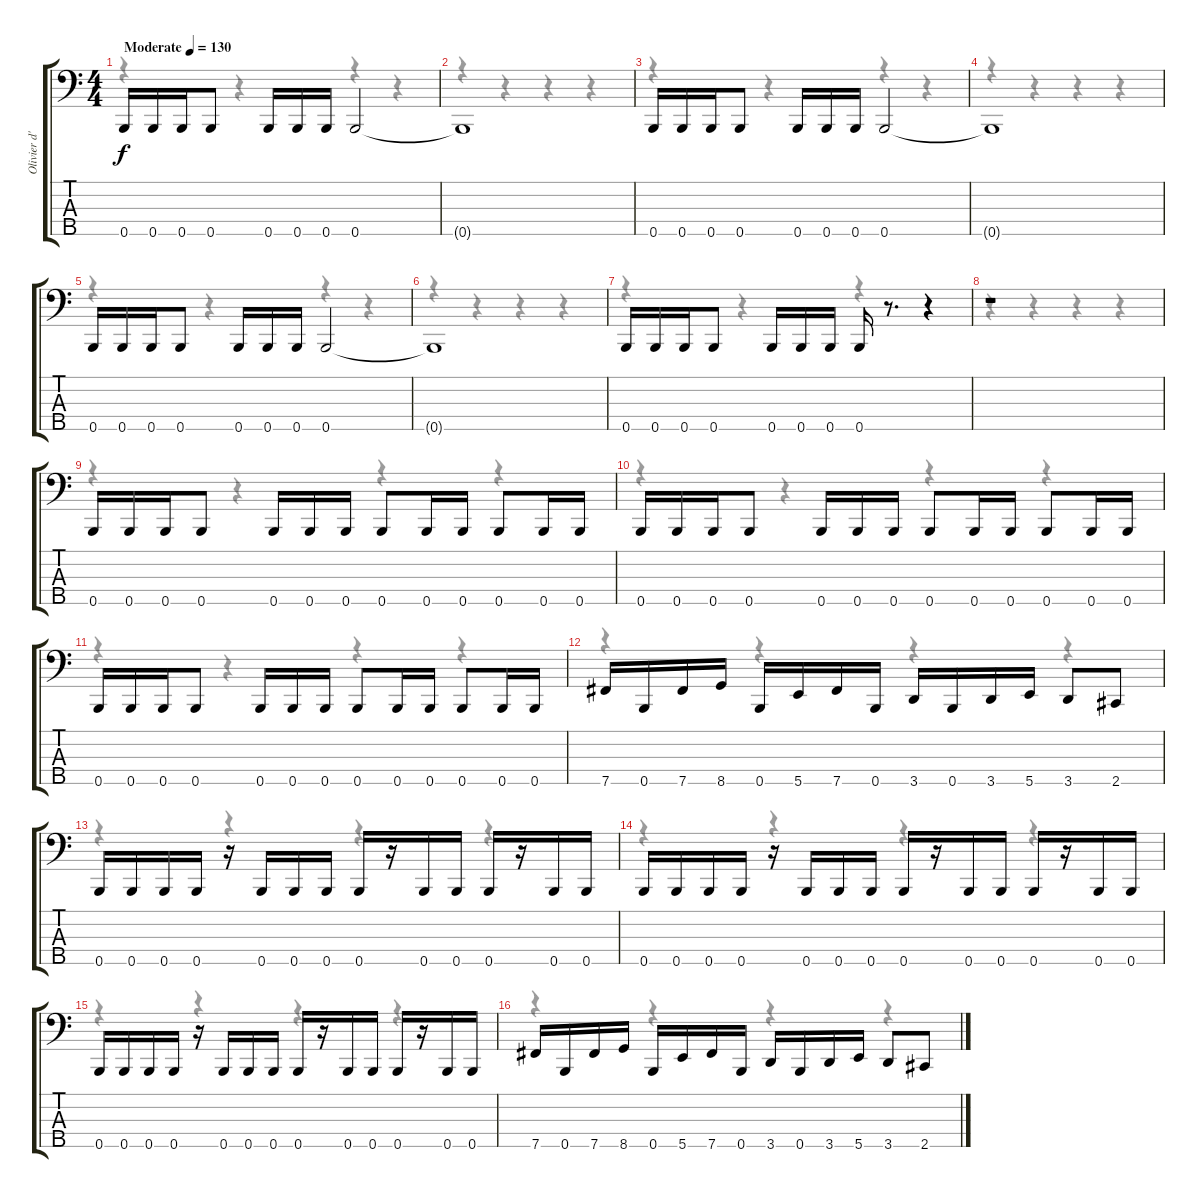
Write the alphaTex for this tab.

\track ("Olivier d'Aries (Bass)" "Olivier d'") {solo instrument electricbassfinger}
\staff {score tabs}
\tuning (G2 D2 A1 E1 B0) {hide}
\voice
\ts (4 4)
\tempo (130 "Moderate")
\clef f4
\ks c
0.5.16{dy f instrument electricbassfinger} 0.5.16 0.5.16 0.5.8 0.5.16 0.5.16 0.5.16 0.5.2 |
0.5{t}.1 |
0.5.16 0.5.16 0.5.16 0.5.8 0.5.16 0.5.16 0.5.16 0.5.2 |
0.5{t}.1 |
0.5.16 0.5.16 0.5.16 0.5.8 0.5.16 0.5.16 0.5.16 0.5.2 |
0.5{t}.1 |
0.5.16 0.5.16 0.5.16 0.5.8 0.5.16 0.5.16 0.5.16 0.5.16 r.8{d} r.4 |
r.1 |
0.5.16 0.5.16 0.5.16 0.5.8 0.5.16 0.5.16 0.5.16 0.5.8 0.5.16 0.5.16 0.5.8 0.5.16 0.5.16 |
0.5.16 0.5.16 0.5.16 0.5.8 0.5.16 0.5.16 0.5.16 0.5.8 0.5.16 0.5.16 0.5.8 0.5.16 0.5.16 |
0.5.16 0.5.16 0.5.16 0.5.8 0.5.16 0.5.16 0.5.16 0.5.8 0.5.16 0.5.16 0.5.8 0.5.16 0.5.16 |
7.5.16 0.5.16 7.5.16 8.5.16 0.5.16 5.5.16 7.5.16 0.5.16 3.5.16 0.5.16 3.5.16 5.5.16 3.5.8 2.5.8 |
0.5.16 0.5.16 0.5.16 0.5.16 r.16 0.5.16 0.5.16 0.5.16 0.5.16 r.16 0.5.16 0.5.16 0.5.16 r.16 0.5.16 0.5.16 |
0.5.16 0.5.16 0.5.16 0.5.16 r.16 0.5.16 0.5.16 0.5.16 0.5.16 r.16 0.5.16 0.5.16 0.5.16 r.16 0.5.16 0.5.16 |
0.5.16 0.5.16 0.5.16 0.5.16 r.16 0.5.16 0.5.16 0.5.16 0.5.16 r.16 0.5.16 0.5.16 0.5.16 r.16 0.5.16 0.5.16 |
7.5.16 0.5.16 7.5.16 8.5.16 0.5.16 5.5.16 7.5.16 0.5.16 3.5.16 0.5.16 3.5.16 5.5.16 3.5.8 2.5.8
\voice
\clef f4
\ottava regular
\simile none
\ks c
r.4{dy f} r.4 r.4 r.4 |
r.4 r.4 r.4 r.4 |
r.4 r.4 r.4 r.4 |
r.4 r.4 r.4 r.4 |
r.4 r.4 r.4 r.4 |
r.4 r.4 r.4 r.4 |
r.4 r.4 r.4 r.4 |
r.4 r.4 r.4 r.4 |
r.4 r.4 r.4 r.4 |
r.4 r.4 r.4 r.4 |
r.4 r.4 r.4 r.4 |
r.4 r.4 r.4 r.4 |
r.4 r.4 r.4 r.4 |
r.4 r.4 r.4 r.4 |
r.4 r.4 r.4 r.4 |
r.4 r.4 r.4 r.4
